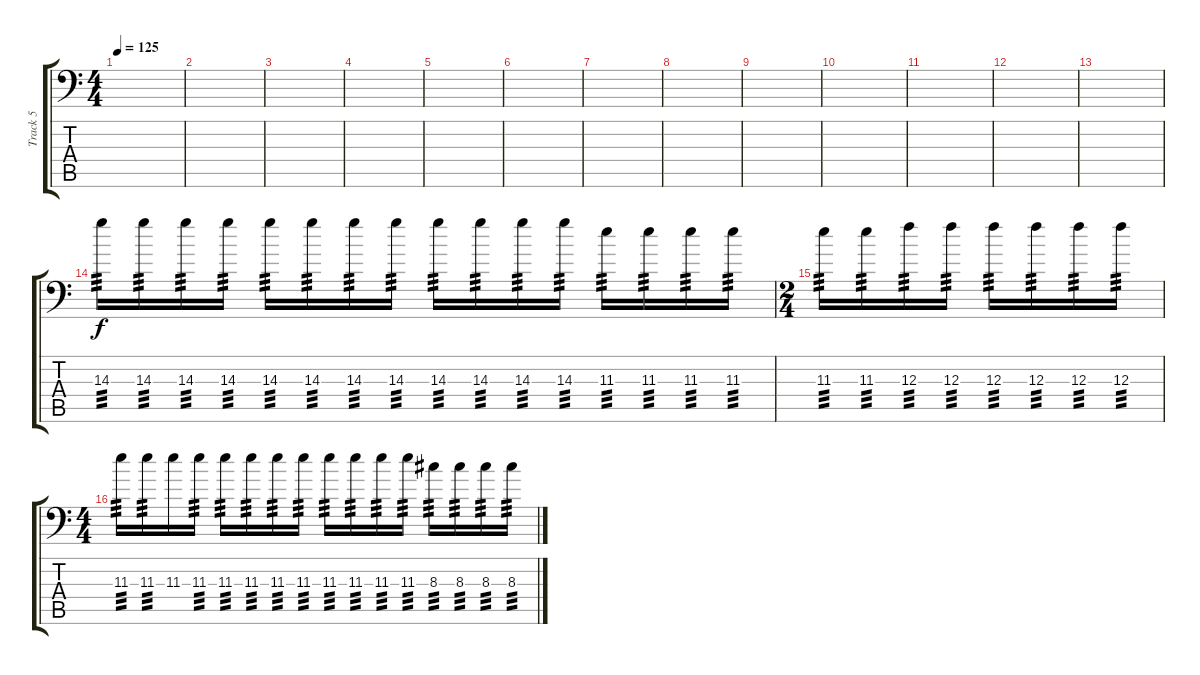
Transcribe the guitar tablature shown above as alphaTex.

\track ("Track 5" "Track 5") {instrument distortionguitar}
\staff {score tabs}
\tuning (D4 A3 F3 C3 G2 A1) {hide}
\ts (4 4)
\tempo 125
\clef f4
\ks c
|
|
|
|
|
|
|
|
|
|
|
|
|
14.3.16{tp 3} 14.3.16{tp 3} 14.3.16{tp 3} 14.3.16{tp 3} 14.3.16{tp 3} 14.3.16{tp 3} 14.3.16{tp 3} 14.3.16{tp 3} 14.3.16{tp 3} 14.3.16{tp 3} 14.3.16{tp 3} 14.3.16{tp 3} 11.3.16{tp 3} 11.3.16{tp 3} 11.3.16{tp 3} 11.3.16{tp 3} |
\ts (2 4)
11.3.16{tp 3} 11.3.16{tp 3} 12.3.16{tp 3} 12.3.16{tp 3} 12.3.16{tp 3} 12.3.16{tp 3} 12.3.16{tp 3} 12.3.16{tp 3} |
\ts (4 4)
11.3.16{tp 3} 11.3.16{tp 3} 11.3.16 11.3.16{tp 3} 11.3.16{tp 3} 11.3.16{tp 3} 11.3.16{tp 3} 11.3.16{tp 3} 11.3.16{tp 3} 11.3.16{tp 3} 11.3.16{tp 3} 11.3.16{tp 3} 8.3.16{tp 3} 8.3.16{tp 3} 8.3.16{tp 3} 8.3.16{tp 3}
